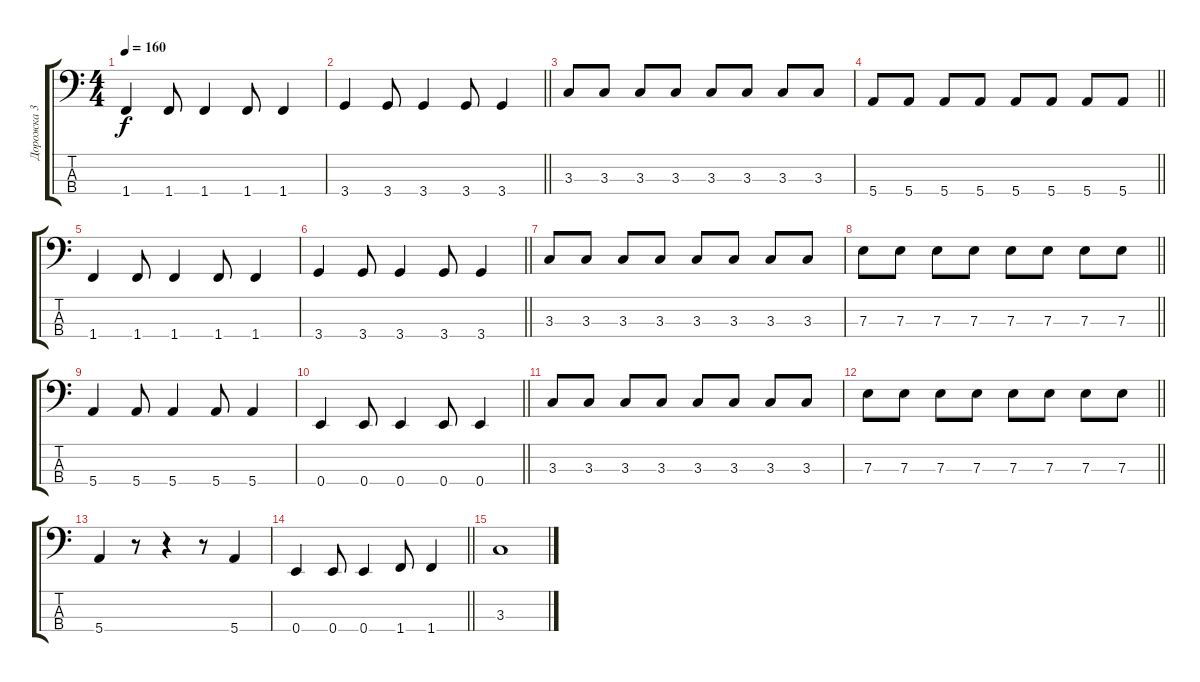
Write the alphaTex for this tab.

\track ("Дорожка 3" "Дорожка 3") {instrument electricbassfinger}
\staff {score tabs}
\tuning (G2 D2 A1 E1) {hide}
\ts (4 4)
\tempo 160
\clef f4
\ks c
1.4.4{dy f} 1.4.8 1.4.4 1.4.8 1.4.4 |
\barLineRight lightlight
3.4.4 3.4.8 3.4.4 3.4.8 3.4.4 |
3.3.8 3.3.8 3.3.8 3.3.8 3.3.8 3.3.8 3.3.8 3.3.8 |
\barLineRight lightlight
5.4.8 5.4.8 5.4.8 5.4.8 5.4.8 5.4.8 5.4.8 5.4.8 |
1.4.4 1.4.8 1.4.4 1.4.8 1.4.4 |
\barLineRight lightlight
3.4.4 3.4.8 3.4.4 3.4.8 3.4.4 |
3.3.8 3.3.8 3.3.8 3.3.8 3.3.8 3.3.8 3.3.8 3.3.8 |
\barLineRight lightlight
7.3.8 7.3.8 7.3.8 7.3.8 7.3.8 7.3.8 7.3.8 7.3.8 |
5.4.4 5.4.8 5.4.4 5.4.8 5.4.4 |
\barLineRight lightlight
0.4.4 0.4.8 0.4.4 0.4.8 0.4.4 |
3.3.8 3.3.8 3.3.8 3.3.8 3.3.8 3.3.8 3.3.8 3.3.8 |
\barLineRight lightlight
7.3.8 7.3.8 7.3.8 7.3.8 7.3.8 7.3.8 7.3.8 7.3.8 |
5.4.4 r.8 r.4 r.8 5.4.4 |
\barLineRight lightlight
0.4.4 0.4.8 0.4.4 1.4.8 1.4.4 |
3.3.1
